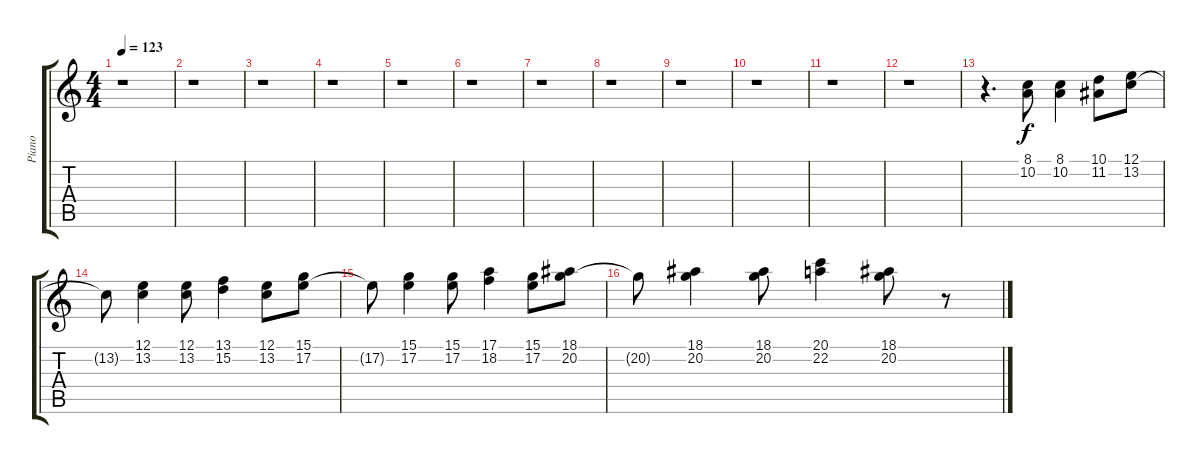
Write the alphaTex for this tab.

\track ("Piano" "Piano") {instrument acousticgrandpiano}
\staff {score tabs}
\tuning (E4 B3 G3 D3 A2 E2) {hide}
\ts (4 4)
\tempo 123
\clef g2
\ks c
r.1{dy f instrument acousticgrandpiano} |
r.1 |
r.1 |
r.1 |
r.1 |
r.1 |
r.1 |
r.1 |
r.1 |
r.1 |
r.1 |
r.1 |
r.4{d} (8.1 10.2).8 (8.1 10.2).4 (10.1 11.2).8 (12.1 13.2).8 |
13.2{t}.8 (12.1 13.2).4 (12.1 13.2).8 (13.1 15.2).4 (12.1 13.2).8 (15.1 17.2).8 |
17.2{t}.8 (15.1 17.2).4 (15.1 17.2).8 (17.1 18.2).4 (15.1 17.2).8 (18.1 20.2).8 |
20.2{t}.8 (18.1 20.2).4 (18.1 20.2).8 (20.1 22.2).4 (18.1 20.2).8 r.8
